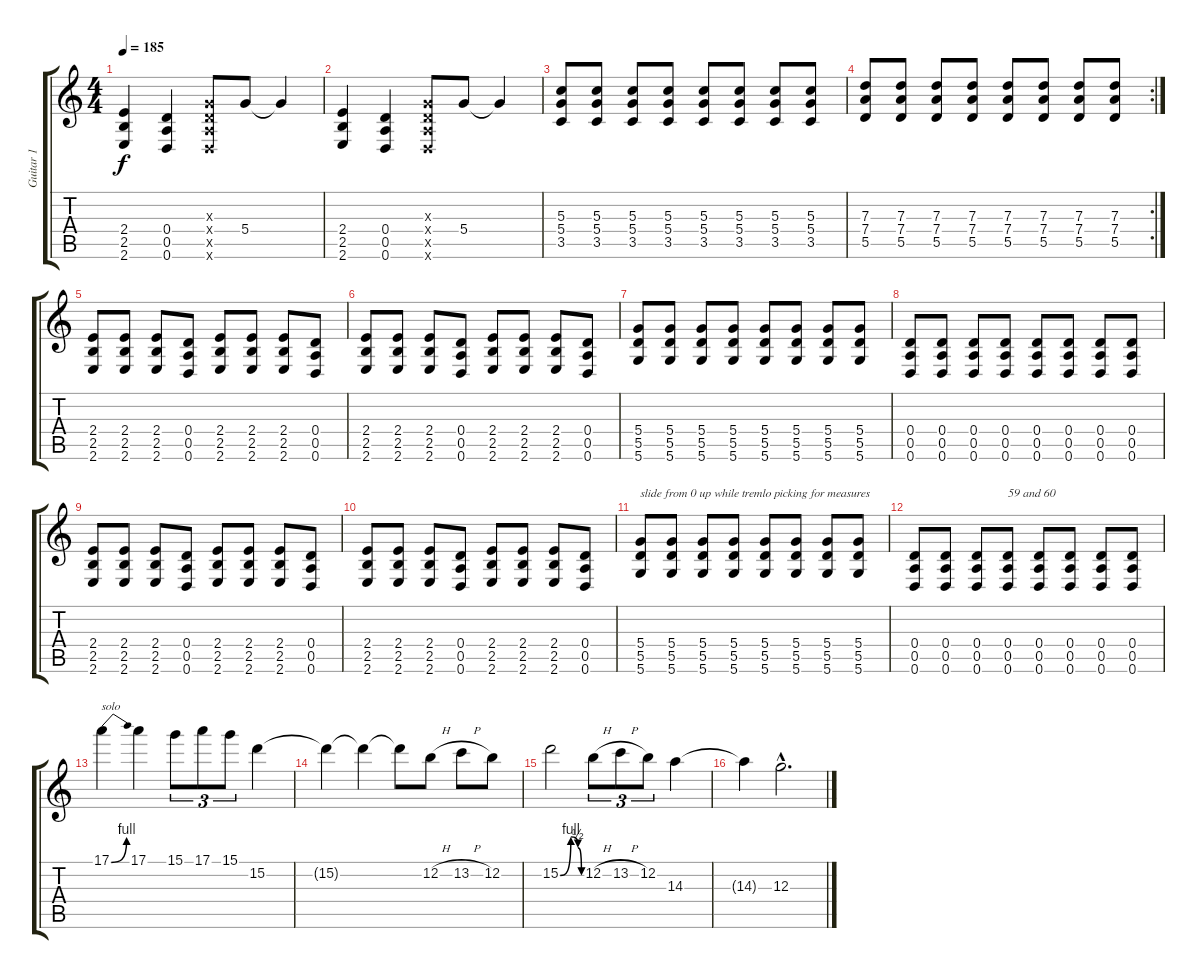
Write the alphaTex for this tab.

\track ("Guitar 1" "Guitar 1") {instrument distortionguitar}
\staff {score tabs}
\tuning (E4 B3 G3 D3 A2 D2) {hide}
\ts (4 4)
\tempo 185
\clef g2
\ks c
(2.4 2.5 2.6).4{dy f} (0.4 0.5 0.6).4 (0.3{x} 0.4{x} 0.5{x} 0.6{x}).8 5.4.8 5.4{t}.4 |
(2.4 2.5 2.6).4 (0.4 0.5 0.6).4 (0.3{x} 0.4{x} 0.5{x} 0.6{x}).8 5.4.8 5.4{t}.4 |
(5.3 5.4 3.5).8 (5.3 5.4 3.5).8 (5.3 5.4 3.5).8 (5.3 5.4 3.5).8 (5.3 5.4 3.5).8 (5.3 5.4 3.5).8 (5.3 5.4 3.5).8 (5.3 5.4 3.5).8 |
\rc 2
(7.3 7.4 5.5).8 (7.3 7.4 5.5).8 (7.3 7.4 5.5).8 (7.3 7.4 5.5).8 (7.3 7.4 5.5).8 (7.3 7.4 5.5).8 (7.3 7.4 5.5).8 (7.3 7.4 5.5).8 |
(2.4 2.5 2.6).8 (2.4 2.5 2.6).8 (2.4 2.5 2.6).8 (0.4 0.5 0.6).8 (2.4 2.5 2.6).8 (2.4 2.5 2.6).8 (2.4 2.5 2.6).8 (0.4 0.5 0.6).8 |
(2.4 2.5 2.6).8 (2.4 2.5 2.6).8 (2.4 2.5 2.6).8 (0.4 0.5 0.6).8 (2.4 2.5 2.6).8 (2.4 2.5 2.6).8 (2.4 2.5 2.6).8 (0.4 0.5 0.6).8 |
(5.4 5.5 5.6).8 (5.4 5.5 5.6).8 (5.4 5.5 5.6).8 (5.4 5.5 5.6).8 (5.4 5.5 5.6).8 (5.4 5.5 5.6).8 (5.4 5.5 5.6).8 (5.4 5.5 5.6).8 |
(0.4 0.5 0.6).8 (0.4 0.5 0.6).8 (0.4 0.5 0.6).8 (0.4 0.5 0.6).8 (0.4 0.5 0.6).8 (0.4 0.5 0.6).8 (0.4 0.5 0.6).8 (0.4 0.5 0.6).8 |
(2.4 2.5 2.6).8 (2.4 2.5 2.6).8 (2.4 2.5 2.6).8 (0.4 0.5 0.6).8 (2.4 2.5 2.6).8 (2.4 2.5 2.6).8 (2.4 2.5 2.6).8 (0.4 0.5 0.6).8 |
(2.4 2.5 2.6).8 (2.4 2.5 2.6).8 (2.4 2.5 2.6).8 (0.4 0.5 0.6).8 (2.4 2.5 2.6).8 (2.4 2.5 2.6).8 (2.4 2.5 2.6).8 (0.4 0.5 0.6).8 |
(5.4 5.5 5.6).8{txt "slide from 0 up while tremlo picking for measures"} (5.4 5.5 5.6).8 (5.4 5.5 5.6).8 (5.4 5.5 5.6).8 (5.4 5.5 5.6).8 (5.4 5.5 5.6).8 (5.4 5.5 5.6).8 (5.4 5.5 5.6).8 |
(0.4 0.5 0.6).8 (0.4 0.5 0.6).8 (0.4 0.5 0.6).8 (0.4 0.5 0.6).8{txt "59 and 60"} (0.4 0.5 0.6).8 (0.4 0.5 0.6).8 (0.4 0.5 0.6).8 (0.4 0.5 0.6).8 |
17.1{be (bend 0 0 60 4)}.4{txt "solo"} 17.1.4 15.1.8{tu (3 2)} 17.1.8{tu (3 2)} 15.1.8{tu (3 2)} 15.2.4 |
15.2{t}.4 15.2{t}.4 15.2{t}.8 12.2{h}.8 13.2{h}.8 12.2.8 |
15.2{be (custom 0 0 30 4 50 2 60 0)}.2 12.2{h}.8{tu (3 2)} 13.2{h}.8{tu (3 2)} 12.2.8{tu (3 2)} 14.3.4 |
14.3{t}.4 12.3{hac}.2{d}
